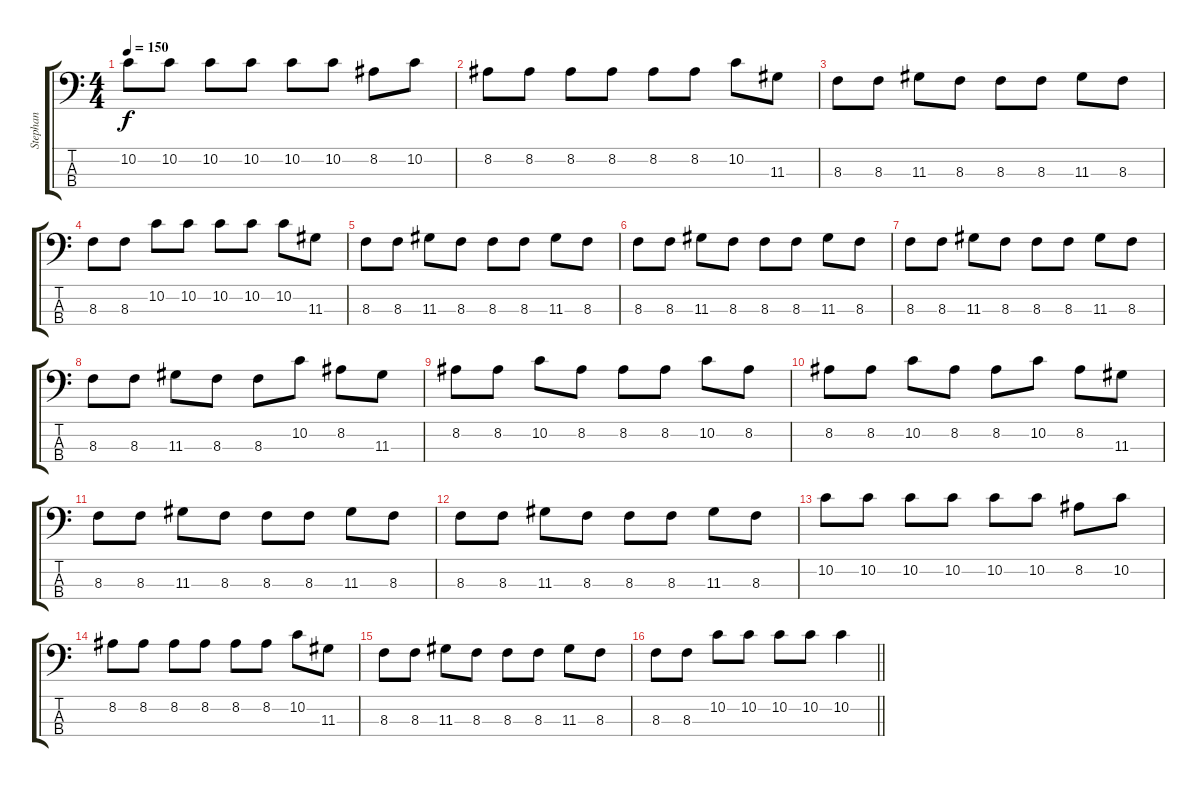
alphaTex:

\track ("Stephan" "Stephan") {instrument electricbassfinger}
\staff {score tabs}
\tuning (G2 D2 A1 E1) {hide}
\ts (4 4)
\tempo 150
\clef f4
\ks c
10.2.8{dy f} 10.2.8 10.2.8 10.2.8 10.2.8 10.2.8 8.2.8 10.2.8 |
8.2.8 8.2.8 8.2.8 8.2.8 8.2.8 8.2.8 10.2.8 11.3.8 |
8.3.8 8.3.8 11.3.8 8.3.8 8.3.8 8.3.8 11.3.8 8.3.8 |
8.3.8 8.3.8 10.2.8 10.2.8 10.2.8 10.2.8 10.2.8 11.3.8 |
8.3.8 8.3.8 11.3.8 8.3.8 8.3.8 8.3.8 11.3.8 8.3.8 |
8.3.8 8.3.8 11.3.8 8.3.8 8.3.8 8.3.8 11.3.8 8.3.8 |
8.3.8 8.3.8 11.3.8 8.3.8 8.3.8 8.3.8 11.3.8 8.3.8 |
8.3.8 8.3.8 11.3.8 8.3.8 8.3.8 10.2.8 8.2.8 11.3.8 |
8.2.8 8.2.8 10.2.8 8.2.8 8.2.8 8.2.8 10.2.8 8.2.8 |
8.2.8 8.2.8 10.2.8 8.2.8 8.2.8 10.2.8 8.2.8 11.3.8 |
8.3.8 8.3.8 11.3.8 8.3.8 8.3.8 8.3.8 11.3.8 8.3.8 |
8.3.8 8.3.8 11.3.8 8.3.8 8.3.8 8.3.8 11.3.8 8.3.8 |
10.2.8 10.2.8 10.2.8 10.2.8 10.2.8 10.2.8 8.2.8 10.2.8 |
8.2.8 8.2.8 8.2.8 8.2.8 8.2.8 8.2.8 10.2.8 11.3.8 |
8.3.8 8.3.8 11.3.8 8.3.8 8.3.8 8.3.8 11.3.8 8.3.8 |
\barLineRight lightlight
8.3.8 8.3.8 10.2.8 10.2.8 10.2.8 10.2.8 10.2.4
